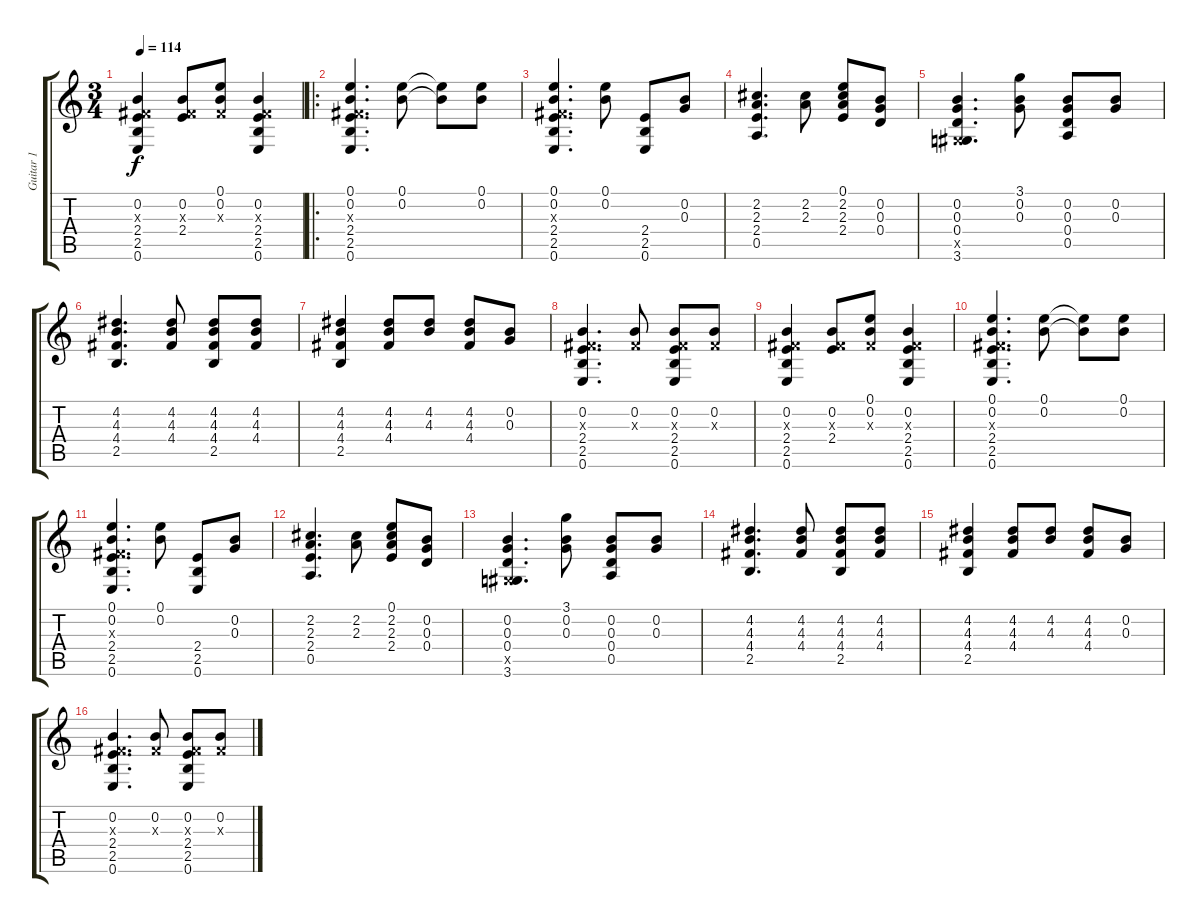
\track ("Guitar 1" "Guitar 1") {instrument acousticguitarsteel}
\staff {score tabs}
\tuning (E4 B3 G3 D3 A2 E2) {hide}
\ts (3 4)
\tempo 114
\clef g2
\ks c
(0.2 -1.3{x} 2.4 2.5 0.6).4{dy f} (0.2 -1.3{x} 2.4).8 (0.1 0.2 -1.3{x}).8 (0.2 -1.3{x} 2.4 2.5 0.6).4 |
\ro
(0.1 0.2 -1.3{x} 2.4 2.5 0.6).4{d} (0.1 0.2).8 (0.1{t} 0.2{t}).8 (0.1 0.2).8 |
(0.1 0.2 -1.3{x} 2.4 2.5 0.6).4{d} (0.1 0.2).8 (2.4 2.5 0.6).8 (0.2 0.3).8 |
(2.2 2.3 2.4 0.5).4{d} (2.2 2.3).8 (0.1 2.2 2.3 2.4).8 (0.2 0.3 0.4).8 |
(0.2 0.3 0.4 -1.5{x} 3.6).4{d} (3.1 0.2 0.3).8 (0.2 0.3 0.4 0.5).8 (0.2 0.3).8 |
(4.2 4.3 4.4 2.5).4{d} (4.2 4.3 4.4).8 (4.2 4.3 4.4 2.5).8 (4.2 4.3 4.4).8 |
(4.2 4.3 4.4 2.5).4 (4.2 4.3 4.4).8 (4.2 4.3).8 (4.2 4.3 4.4).8 (0.2 0.3).8 |
(0.2 -1.3{x} 2.4 2.5 0.6).4{d} (0.2 -1.3{x}).8 (0.2 -1.3{x} 2.4 2.5 0.6).8 (0.2 -1.3{x}).8 |
(0.2 -1.3{x} 2.4 2.5 0.6).4 (0.2 -1.3{x} 2.4).8 (0.1 0.2 -1.3{x}).8 (0.2 -1.3{x} 2.4 2.5 0.6).4 |
(0.1 0.2 -1.3{x} 2.4 2.5 0.6).4{d} (0.1 0.2).8 (0.1{t} 0.2{t}).8 (0.1 0.2).8 |
(0.1 0.2 -1.3{x} 2.4 2.5 0.6).4{d} (0.1 0.2).8 (2.4 2.5 0.6).8 (0.2 0.3).8 |
(2.2 2.3 2.4 0.5).4{d} (2.2 2.3).8 (0.1 2.2 2.3 2.4).8 (0.2 0.3 0.4).8 |
(0.2 0.3 0.4 -1.5{x} 3.6).4{d} (3.1 0.2 0.3).8 (0.2 0.3 0.4 0.5).8 (0.2 0.3).8 |
(4.2 4.3 4.4 2.5).4{d} (4.2 4.3 4.4).8 (4.2 4.3 4.4 2.5).8 (4.2 4.3 4.4).8 |
(4.2 4.3 4.4 2.5).4 (4.2 4.3 4.4).8 (4.2 4.3).8 (4.2 4.3 4.4).8 (0.2 0.3).8 |
(0.2 -1.3{x} 2.4 2.5 0.6).4{d} (0.2 -1.3{x}).8 (0.2 -1.3{x} 2.4 2.5 0.6).8 (0.2 -1.3{x}).8
